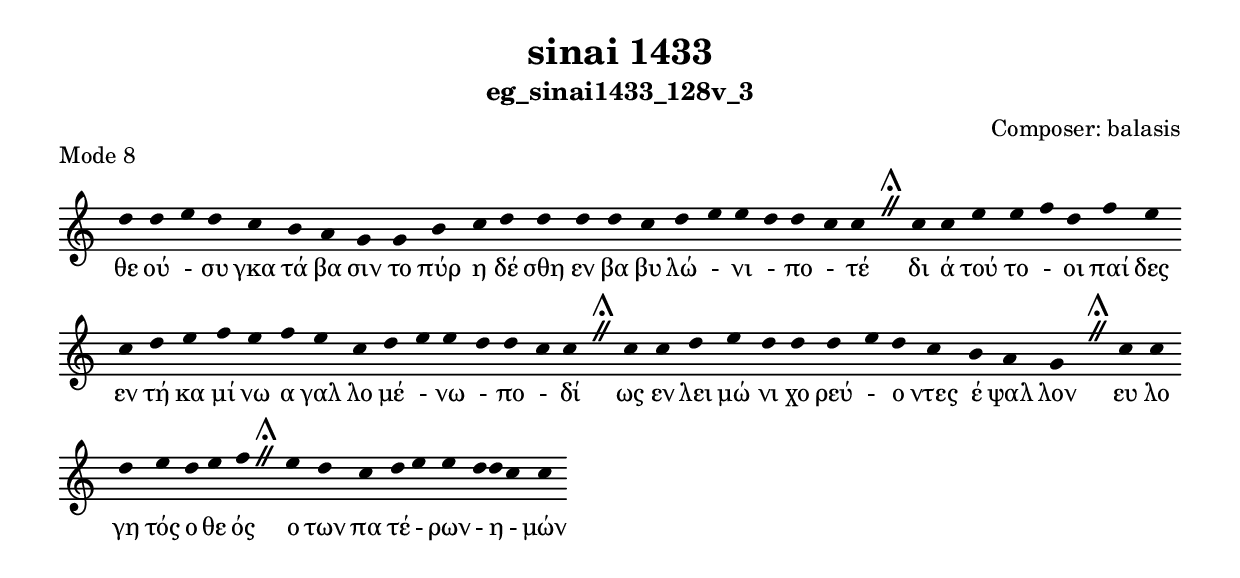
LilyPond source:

\include "gregorian.ly"

	\header {
 	  title = "sinai 1433"
	  subtitle = "eg_sinai1433_128v_3"
	  composer = "Composer: balasis"
	  piece = "Mode 8"
	}

	chant = {
	  d''4 d''4 e''4 d''4 c''4 b'4 a'4 g'4 g'4 b'4 c''4 d''4 d''4 d''4 d''4 c''4 d''4 e''4 e''4 d''4 d''4 c''4 c''4 \divisioMaior
 c''4 c''4 e''4 e''4 f''4 d''4 f''4 e''4 c''4 d''4 e''4 f''4 e''4 f''4 e''4 c''4 d''4 e''4 e''4 d''4 d''4 c''4 c''4 \divisioMaior
 c''4 c''4 d''4 e''4 d''4 d''4 d''4 e''4 d''4 c''4 b'4 a'4 g'4 \divisioMaior
 c''4 c''4 d''4 e''4 d''4 e''4 f''4 \divisioMaior
 e''4 d''4 c''4 d''4 e''4 e''4 d''4 d''4 c''4 c''4\finalis
	}

	verba = \lyricmode {θε ού - συ γκα τά βα σιν το πύρ η δέ σθη εν βα βυ λώ - νι - πο - τέ 
δι ά τού το - οι παί δες εν τή κα μί νω α γαλ λο μέ - νω - πο - δί 
ως εν λει μώ νι χο ρεύ - ο ντες έ ψαλ λον 
ευ λο γη τός ο θε ός 
ο των πα τέ - ρων - η - μών 
	}


	\score {
	  \new Staff <<
	  \new Voice = "melody" \chant
	  \new Lyrics = "one" \lyricsto melody \verba
	  >>
	  \layout {
	    \context {
	      \Staff
	      \remove "Time_signature_engraver"
	      \remove "Bar_engraver"
	    }
	    \context {
	      \Voice
	      \remove "Stem_engraver"
	    }
	  }
	}